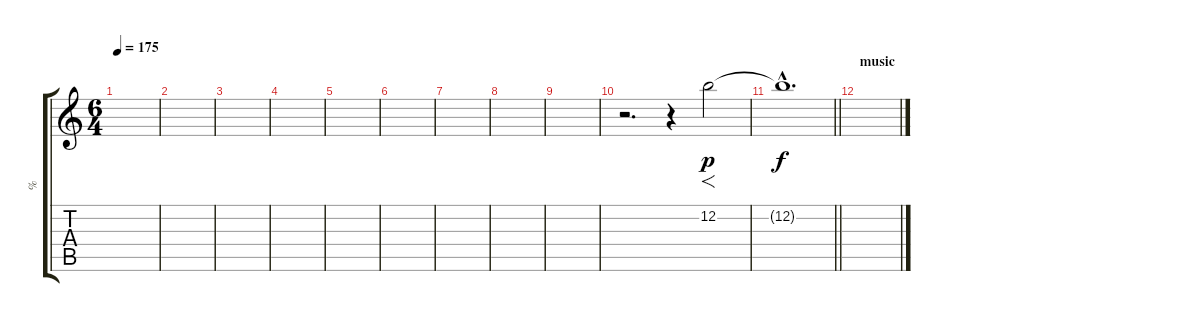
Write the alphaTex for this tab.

\track ("%" "%") {instrument acousticguitarsteel}
\staff {score tabs}
\tuning (E4 B3 G3 D3 A2 D2) {hide}
\ts (6 4)
\tempo 175
\clef g2
\ks c
|
|
|
|
|
|
|
|
|
r.2{d} r.4 12.2.2{f dy p instrument seashore} |
\barLineRight lightlight
12.2{hac t}.1{d dy f} |
\section ("" "music")
